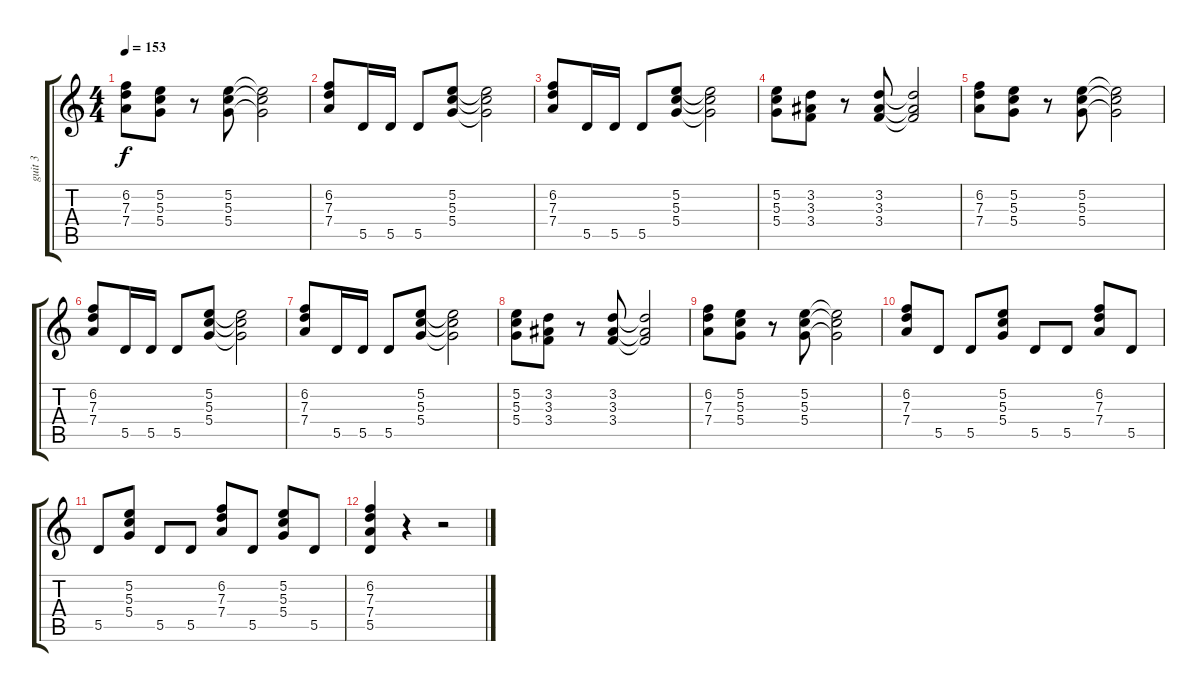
\track ("guit 3" "guit 3") {instrument distortionguitar}
\staff {score tabs}
\tuning (E4 B3 G3 D3 A2 E2) {hide}
\ts (4 4)
\tempo 153
\clef g2
\ks c
(6.2 7.3 7.4).8{dy f} (5.2 5.3 5.4).8 r.8 (5.2 5.3 5.4).8 (5.2{t} 5.3{t} 5.4{t}).2 |
(6.2 7.3 7.4).8 5.5.16 5.5.16 5.5.8 (5.2 5.3 5.4).8 (5.2{t} 5.3{t} 5.4{t}).2 |
(6.2 7.3 7.4).8 5.5.16 5.5.16 5.5.8 (5.2 5.3 5.4).8 (5.2{t} 5.3{t} 5.4{t}).2 |
(5.2 5.3 5.4).8 (3.2 3.3 3.4).8 r.8 (3.2 3.3 3.4).8 (3.2{t} 3.3{t} 3.4{t}).2 |
(6.2 7.3 7.4).8 (5.2 5.3 5.4).8 r.8 (5.2 5.3 5.4).8 (5.2{t} 5.3{t} 5.4{t}).2 |
(6.2 7.3 7.4).8 5.5.16 5.5.16 5.5.8 (5.2 5.3 5.4).8 (5.2{t} 5.3{t} 5.4{t}).2 |
(6.2 7.3 7.4).8 5.5.16 5.5.16 5.5.8 (5.2 5.3 5.4).8 (5.2{t} 5.3{t} 5.4{t}).2 |
(5.2 5.3 5.4).8 (3.2 3.3 3.4).8 r.8 (3.2 3.3 3.4).8 (3.2{t} 3.3{t} 3.4{t}).2 |
(6.2 7.3 7.4).8 (5.2 5.3 5.4).8 r.8 (5.2 5.3 5.4).8 (5.2{t} 5.3{t} 5.4{t}).2 |
(6.2 7.3 7.4).8 5.5.8 5.5.8 (5.2 5.3 5.4).8 5.5.8 5.5.8 (6.2 7.3 7.4).8 5.5.8 |
5.5.8 (5.2 5.3 5.4).8 5.5.8 5.5.8 (6.2 7.3 7.4).8 5.5.8 (5.2 5.3 5.4).8 5.5.8 |
(6.2 7.3 7.4 5.5).4 r.4 r.2
